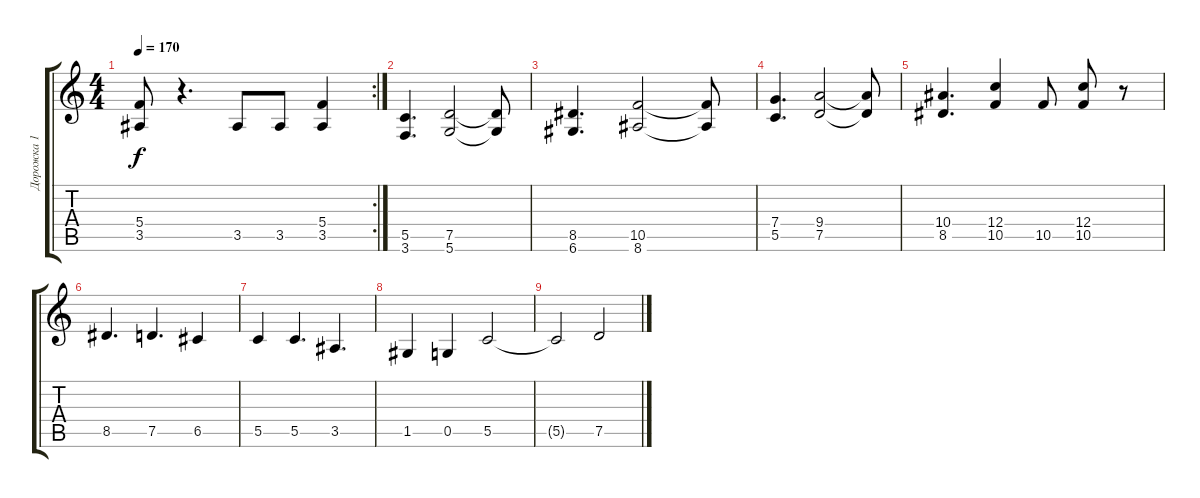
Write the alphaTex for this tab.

\track ("Дорожка 1" "Дорожка 1") {instrument distortionguitar}
\staff {score tabs}
\tuning (D4 A3 F3 C3 G2 D2) {hide}
\rc 2
\ts (4 4)
\tempo 170
\clef g2
\ks c
(5.4 3.5).8{dy f} r.4{d} 3.5.8 3.5.8 (5.4 3.5).4 |
(5.5 3.6).4{d} (7.5 5.6).2 (7.5{t} 5.6{t}).8 |
(8.5 6.6).4{d} (10.5 8.6).2 (10.5{t} 8.6{t}).8 |
(7.4 5.5).4{d} (9.4 7.5).2 (9.4{t} 7.5{t}).8 |
(10.4 8.5).4{d} (12.4 10.5).4 10.5.8 (12.4 10.5).8 r.8 |
8.5.4{d} 7.5.4{d} 6.5.4 |
5.5.4 5.5.4{d} 3.5.4{d} |
1.5.4 0.5.4 5.5.2 |
5.5{t}.2 7.5.2
